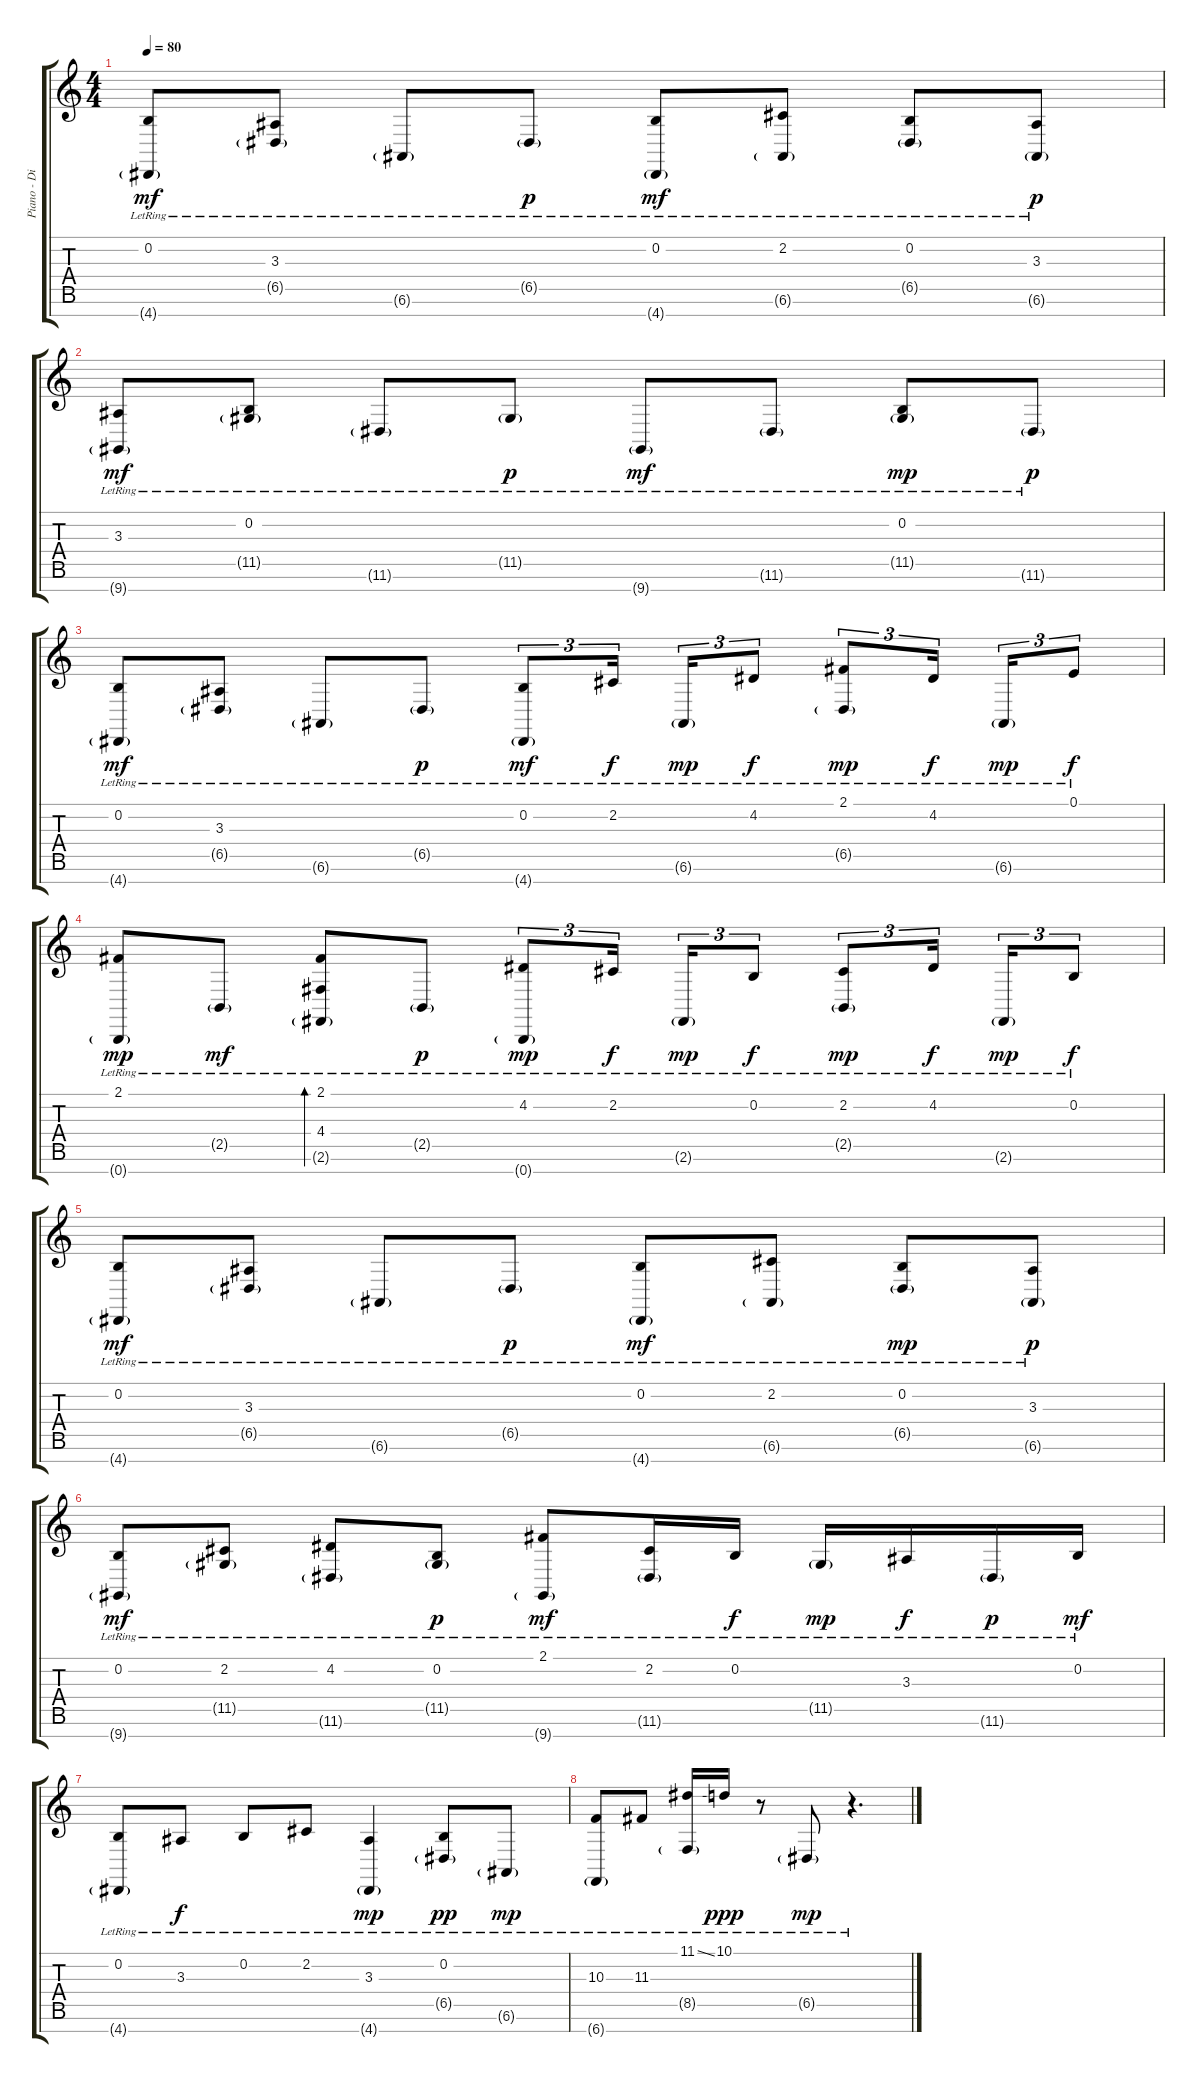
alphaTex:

\track ("Piano - Dino Campanella" "Piano - Di") {instrument acousticgrandpiano}
\staff {score tabs}
\tuning (E4 B3 G3 D3 A2 E2 B1) {hide}
\ts (4 4)
\tempo 80
\clef g2
\ks c
(0.2{lr} 4.7{g lr}).8{dy mf} (3.3{lr} 6.5{g lr}).8 6.6{g lr}.8 6.5{g lr}.8{dy p} (0.2{lr} 4.7{g lr}).8{dy mf} (2.2{lr} 6.6{g lr}).8 (0.2{lr} 6.5{g lr}).8 (3.3{lr} 6.6{g lr}).8{dy p} |
(3.3{lr} 9.7{g lr}).8{dy mf} (0.2{lr} 11.5{g lr}).8 11.6{g lr}.8 11.5{g lr}.8{dy p} 9.7{g lr}.8{dy mf} 11.6{g lr}.8 (0.2{lr} 11.5{g lr}).8{dy mp} 11.6{g lr}.8{dy p} |
(0.2{lr} 4.7{g lr}).8{dy mf} (3.3{lr} 6.5{g lr}).8 6.6{g lr}.8 6.5{g lr}.8{dy p} (0.2{lr} 4.7{g lr}).8{tu (3 2) dy mf} 2.2{lr}.16{tu (3 2) dy f beam splitsecondary} 6.6{g lr}.16{tu (3 2) dy mp} 4.2{lr}.8{tu (3 2) dy f} (2.1{lr} 6.5{g lr}).8{tu (3 2) dy mp} 4.2{lr}.16{tu (3 2) dy f beam splitsecondary} 6.6{g lr}.16{tu (3 2) dy mp} 0.1{lr}.8{tu (3 2) dy f} |
(2.1{lr} 0.7{g lr}).8{dy mp} 2.5{g lr}.8{dy mf} (2.1{lr} 4.4{lr} 2.6{g lr}).8{bd 60} 2.5{g lr}.8{dy p} (4.2{lr} 0.7{g lr}).8{tu (3 2) dy mp} 2.2{lr}.16{tu (3 2) dy f beam splitsecondary} 2.6{g lr}.16{tu (3 2) dy mp} 0.2{lr}.8{tu (3 2) dy f} (2.2{lr} 2.5{g lr}).8{tu (3 2) dy mp} 4.2{lr}.16{tu (3 2) dy f beam splitsecondary} 2.6{g lr}.16{tu (3 2) dy mp} 0.2{lr}.8{tu (3 2) dy f} |
(0.2{lr} 4.7{g lr}).8{dy mf} (3.3{lr} 6.5{g lr}).8 6.6{g lr}.8 6.5{g lr}.8{dy p} (0.2{lr} 4.7{g lr}).8{dy mf} (2.2{lr} 6.6{g lr}).8 (0.2{lr} 6.5{g lr}).8{dy mp} (3.3{lr} 6.6{g lr}).8{dy p} |
(0.2{lr} 9.7{g lr}).8{dy mf} (2.2{lr} 11.5{g lr}).8 (4.2{lr} 11.6{g lr}).8 (0.2{lr} 11.5{g lr}).8{dy p} (2.1{lr} 9.7{g lr}).8{dy mf} (2.2{lr} 11.6{g lr}).16 0.2{lr}.16{dy f} 11.5{g lr}.16{dy mp} 3.3{lr}.16{dy f} 11.6{g lr}.16{dy p} 0.2{lr}.16{dy mf} |
(0.2{lr} 4.7{g lr}).8 3.3{lr}.8{dy f} 0.2{lr}.8 2.2{lr}.8 (3.3{lr} 4.7{g lr}).4{dy mp} (0.2{lr} 6.5{g lr}).8{dy pp} 6.6{g lr}.8{dy mp} |
(10.3{lr} 6.7{g lr}).8 11.3{lr}.8 (11.1{ss lr} 8.5{g lr}).16 10.1{lr}.16{dy ppp} r.8 6.5{g lr}.8{dy mp} r.4{d}
